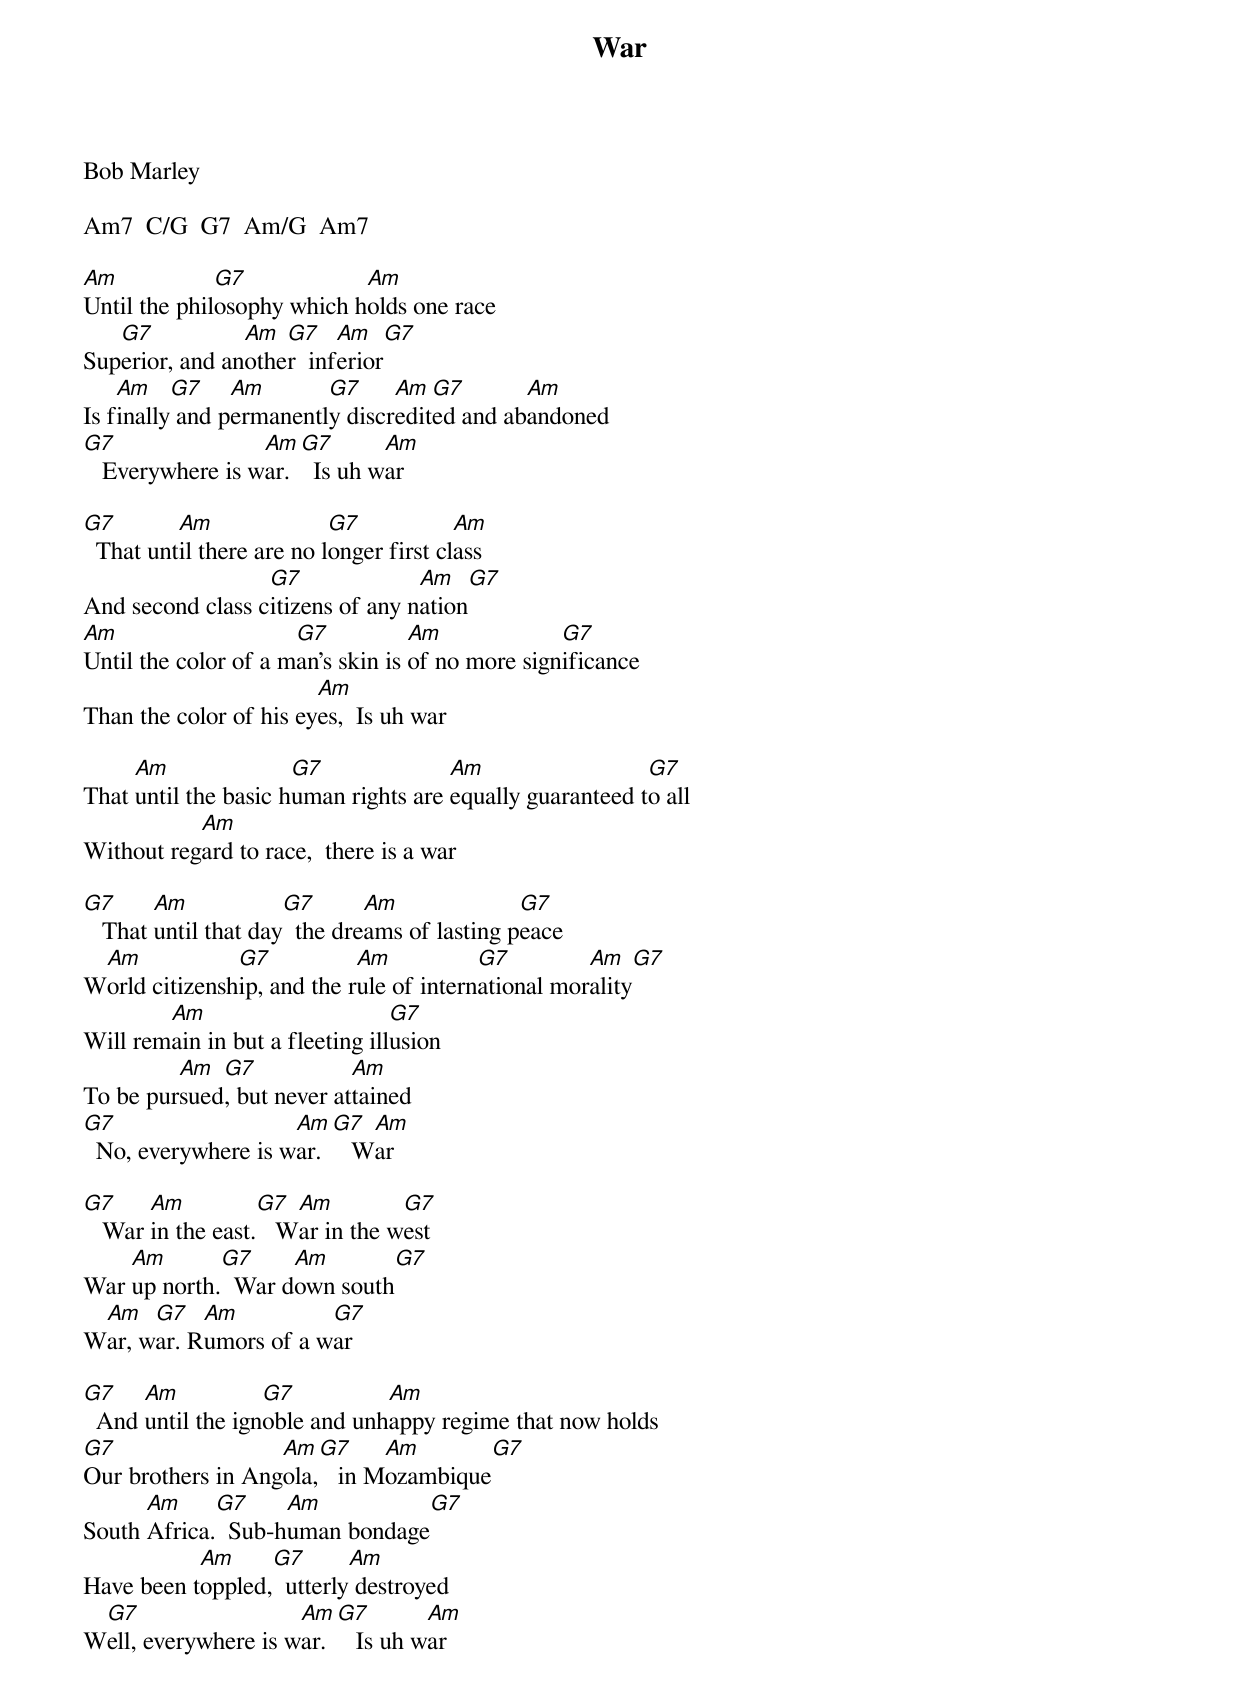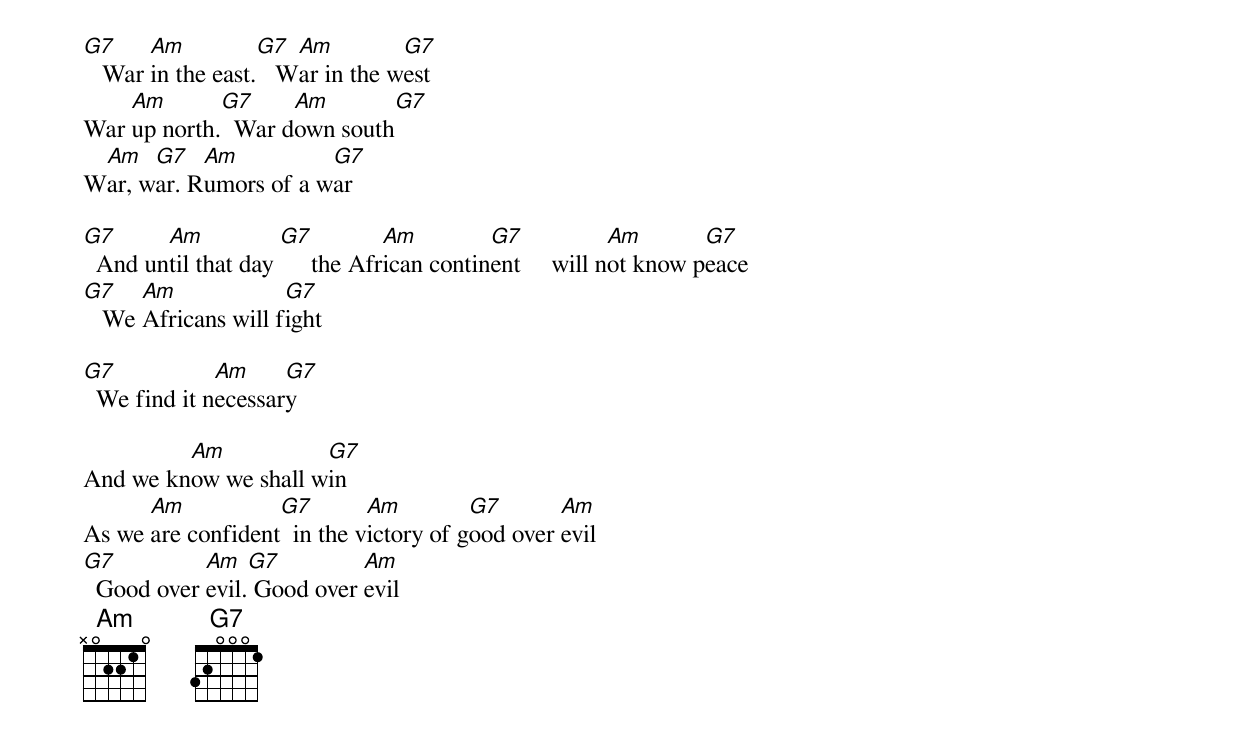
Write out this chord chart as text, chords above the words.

War
Bob Marley

Am7  C/G  G7  Am/G  Am7

Am            G7            Am
Until the philosophy which holds one race
   G7           Am  G7    Am    G7
Superior, and another  inferior
    Am    G7    Am       G7     Am  G7       Am
Is finally and permanently discredited and abandoned
G7                Am  G7       Am
   Everywhere is war.   Is uh war

G7        Am               G7            Am
  That until there are no longer first class
                  G7              Am    G7
And second class citizens of any nation
Am                    G7           Am             G7
Until the color of a man's skin is of no more significance
                        Am
Than the color of his eyes,  Is uh war

     Am               G7              Am                  G7
That until the basic human rights are equally guaranteed to all
           Am
Without regard to race,  there is a war

G7      Am            G7       Am              G7
   That until that day  the dreams of lasting peace
 Am            G7           Am           G7         Am    G7
World citizenship, and the rule of international morality
        Am                       G7
Will remain in but a fleeting illusion
         Am  G7            Am
To be pursued, but never attained
G7                   Am  G7  Am
  No, everywhere is war.    War

G7     Am          G7  Am         G7
   War in the east.   War in the west
    Am       G7     Am        G7
War up north.  War down south
 Am   G7   Am          G7
War, war. Rumors of a war

G7    Am           G7          Am
  And until the ignoble and unhappy regime that now holds
G7                 Am  G7     Am       G7
Our brothers in Angola,   in Mozambique
      Am     G7     Am          G7
South Africa.  Sub-human bondage
           Am     G7       Am
Have been toppled,  utterly destroyed
 G7                  Am  G7        Am
Well, everywhere is war.    Is uh war

G7     Am          G7  Am         G7
   War in the east.   War in the west
    Am       G7     Am        G7
War up north.  War down south
 Am   G7   Am          G7
War, war. Rumors of a war

G7      Am           G7          Am         G7            Am       G7
  And until that day      the African continent     will not know peace
G7    Am             G7
   We Africans will fight

G7            Am     G7
  We find it necessary

         Am           G7
And we know we shall win
      Am           G7        Am         G7       Am
As we are confident  in the victory of good over evil
G7          Am   G7         Am
  Good over evil. Good over evil
